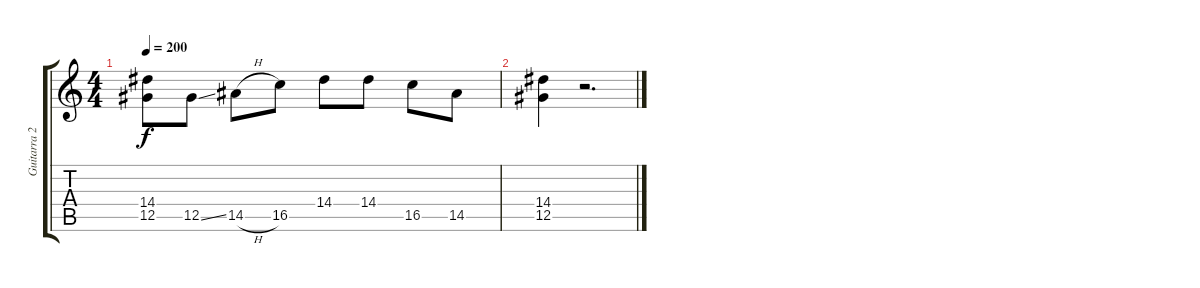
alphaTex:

\track ("Guitarra 2" "Guitarra 2") {instrument distortionguitar}
\staff {score tabs}
\tuning (Eb4 Bb3 Gb3 Db3 Ab2 Eb2) {hide}
\ts (4 4)
\tempo 200
\clef g2
\ks c
(14.4{t} 12.5{t}).8{dy f} 12.5{ss}.8 14.5{h}.8 16.5.8 14.4.8 14.4.8 16.5.8 14.5.8 |
(14.4 12.5).4 r.2{d}
